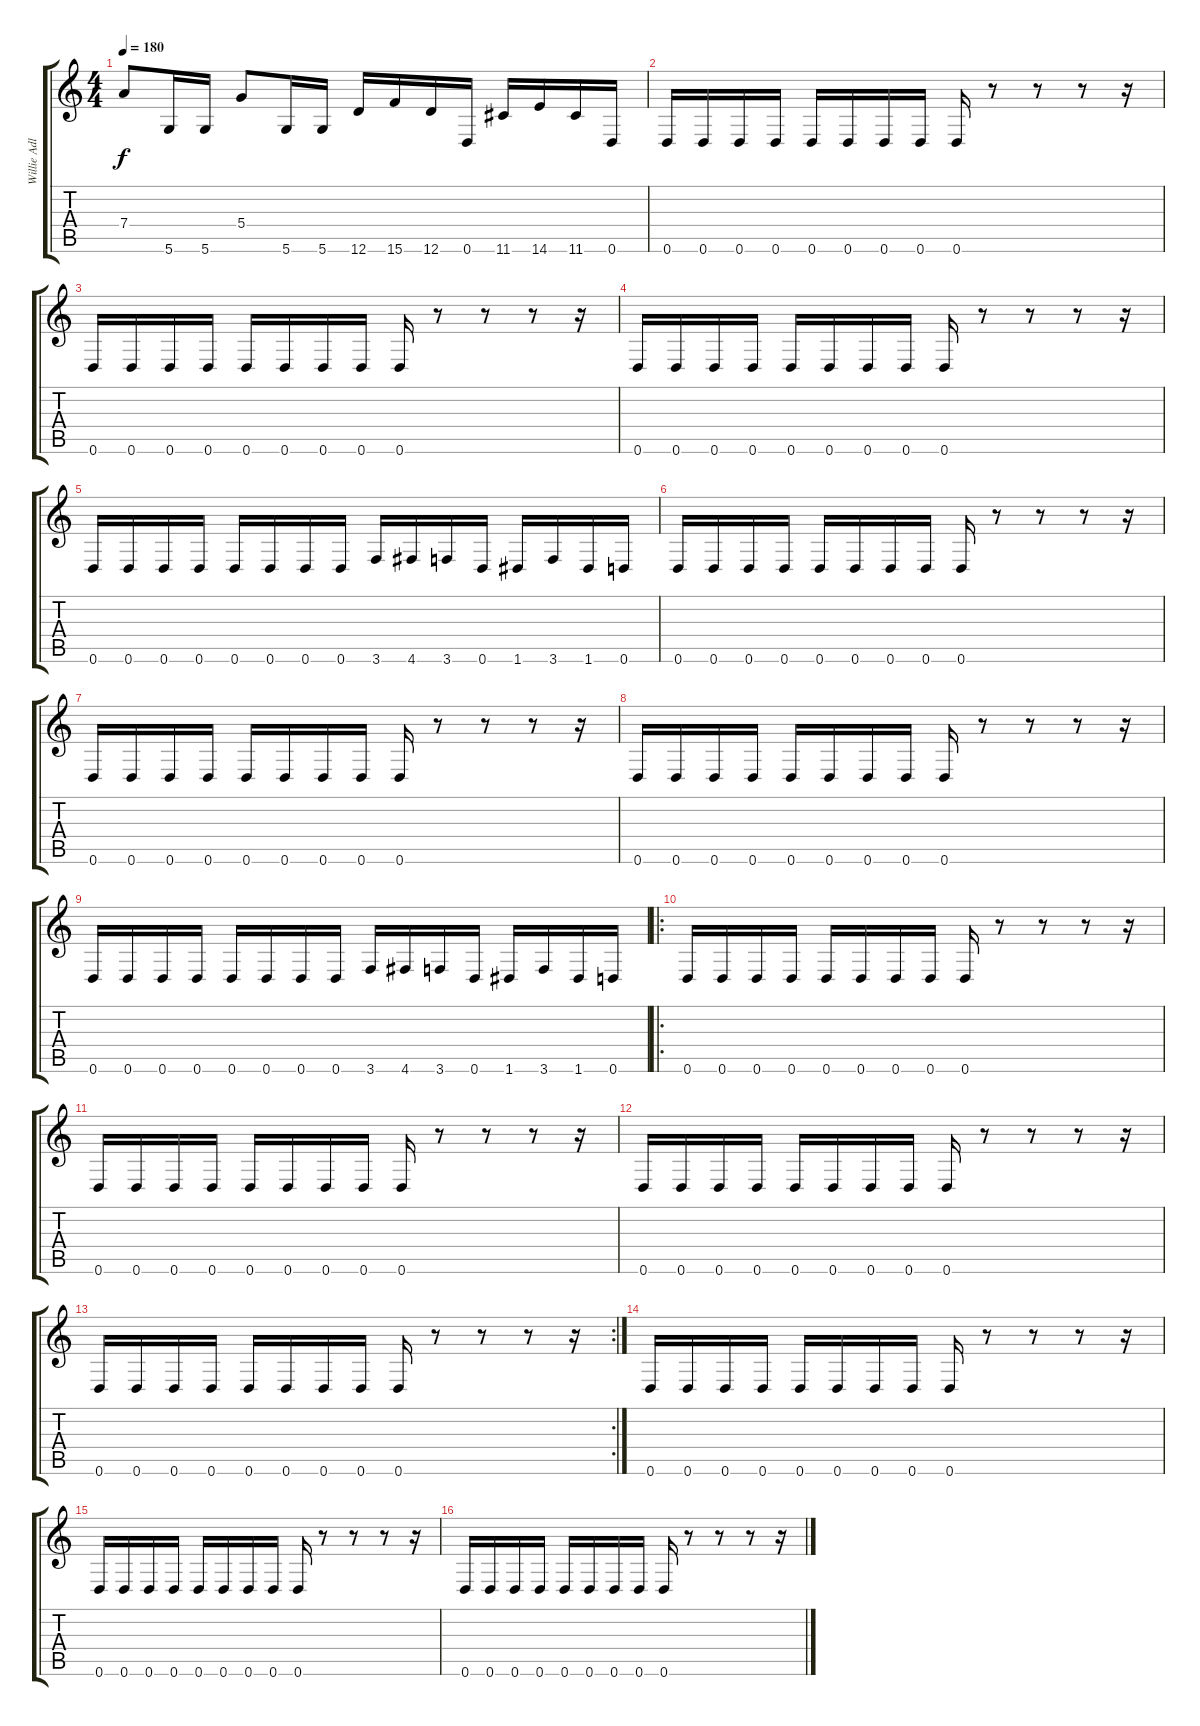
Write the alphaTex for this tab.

\track ("Willie Adler" "Willie Adl") {instrument distortionguitar}
\staff {score tabs}
\tuning (E4 B3 G3 D3 A2 D2) {hide}
\ts (4 4)
\tempo 180
\clef g2
\ks c
7.4.8{dy f} 5.6.16 5.6.16 5.4.8 5.6.16 5.6.16 12.6.16 15.6.16 12.6.16 0.6.16 11.6.16 14.6.16 11.6.16 0.6.16 |
0.6.16 0.6.16 0.6.16 0.6.16 0.6.16 0.6.16 0.6.16 0.6.16 0.6.16 r.8 r.8 r.8 r.16 |
0.6.16 0.6.16 0.6.16 0.6.16 0.6.16 0.6.16 0.6.16 0.6.16 0.6.16 r.8 r.8 r.8 r.16 |
0.6.16 0.6.16 0.6.16 0.6.16 0.6.16 0.6.16 0.6.16 0.6.16 0.6.16 r.8 r.8 r.8 r.16 |
0.6.16 0.6.16 0.6.16 0.6.16 0.6.16 0.6.16 0.6.16 0.6.16 3.6.16 4.6.16 3.6.16 0.6.16 1.6.16 3.6.16 1.6.16 0.6.16 |
0.6.16 0.6.16 0.6.16 0.6.16 0.6.16 0.6.16 0.6.16 0.6.16 0.6.16 r.8 r.8 r.8 r.16 |
0.6.16 0.6.16 0.6.16 0.6.16 0.6.16 0.6.16 0.6.16 0.6.16 0.6.16 r.8 r.8 r.8 r.16 |
0.6.16 0.6.16 0.6.16 0.6.16 0.6.16 0.6.16 0.6.16 0.6.16 0.6.16 r.8 r.8 r.8 r.16 |
0.6.16 0.6.16 0.6.16 0.6.16 0.6.16 0.6.16 0.6.16 0.6.16 3.6.16 4.6.16 3.6.16 0.6.16 1.6.16 3.6.16 1.6.16 0.6.16 |
\ro
0.6.16 0.6.16 0.6.16 0.6.16 0.6.16 0.6.16 0.6.16 0.6.16 0.6.16 r.8 r.8 r.8 r.16 |
0.6.16 0.6.16 0.6.16 0.6.16 0.6.16 0.6.16 0.6.16 0.6.16 0.6.16 r.8 r.8 r.8 r.16 |
0.6.16 0.6.16 0.6.16 0.6.16 0.6.16 0.6.16 0.6.16 0.6.16 0.6.16 r.8 r.8 r.8 r.16 |
\rc 2
0.6.16 0.6.16 0.6.16 0.6.16 0.6.16 0.6.16 0.6.16 0.6.16 0.6.16 r.8 r.8 r.8 r.16 |
0.6.16 0.6.16 0.6.16 0.6.16 0.6.16 0.6.16 0.6.16 0.6.16 0.6.16 r.8 r.8 r.8 r.16 |
0.6.16 0.6.16 0.6.16 0.6.16 0.6.16 0.6.16 0.6.16 0.6.16 0.6.16 r.8 r.8 r.8 r.16 |
0.6.16 0.6.16 0.6.16 0.6.16 0.6.16 0.6.16 0.6.16 0.6.16 0.6.16 r.8 r.8 r.8 r.16
